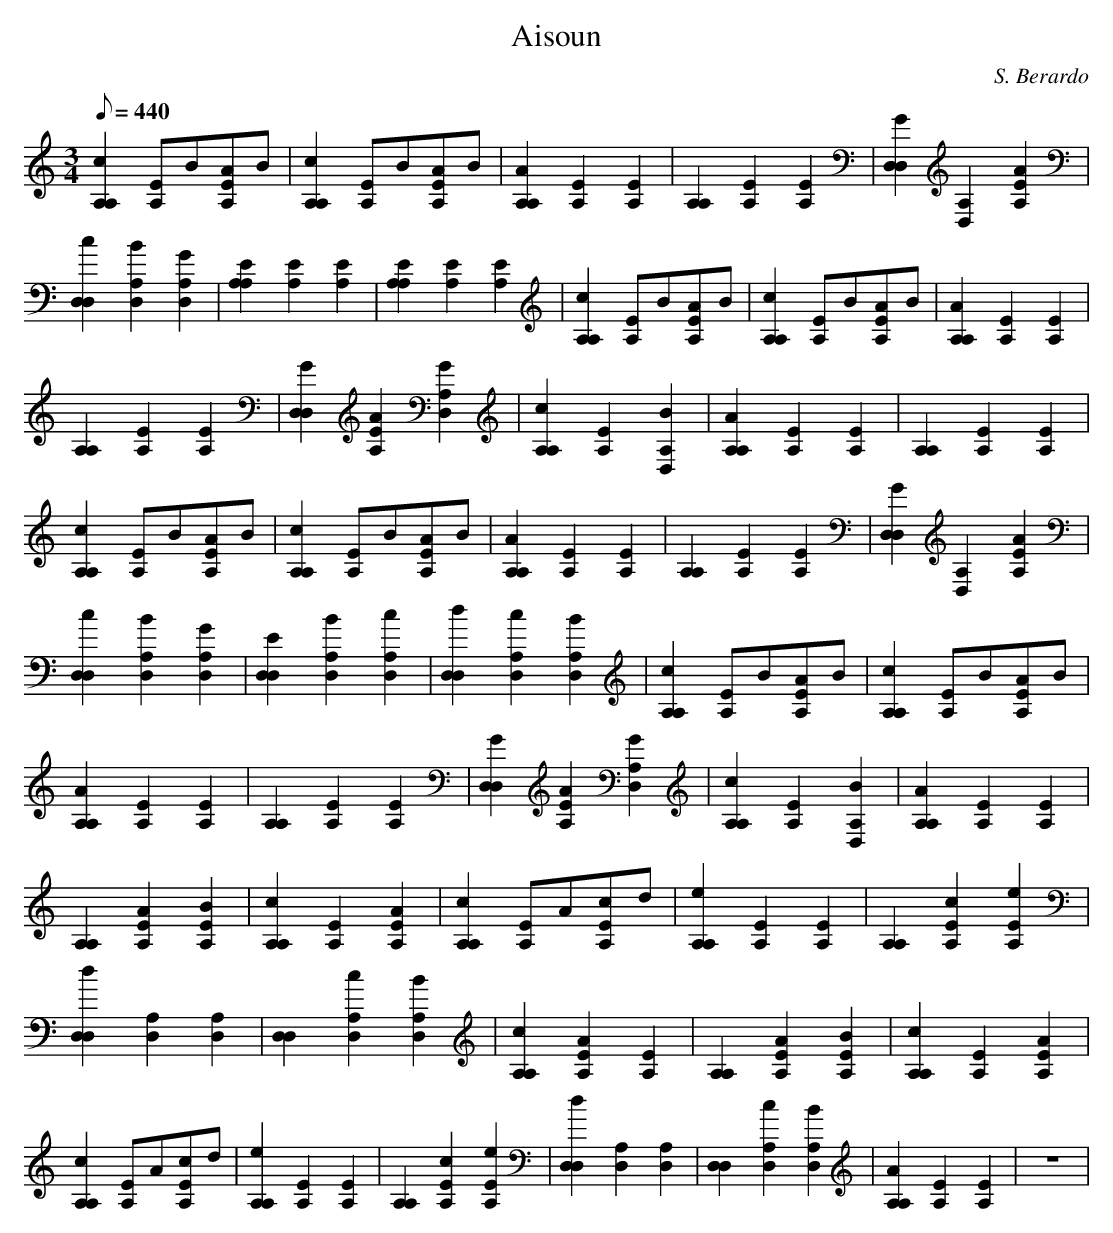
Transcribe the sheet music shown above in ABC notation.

X:1
T:Aisoun
C:S. Berardo
M:3/4
L:1/8
Q:440
K:C
[A,2c2A,2][A,E]B[EAA,]B|[A,2c2A,2][A,E]B[EAA,]B|[A,2A2A,2][A,2E2][A,2E2]|[A,2A,2][A,2E2][A,2E2]|[G2D,2D,2][A,2D,2][E2A2A,2]|[c2D,2D,2][A,2B2D,2][A,2G2D,2]| \
[A,2E2A,2][A,2E2][A,2E2]|[A,2E2A,2][A,2E2][A,2E2]|[A,2c2A,2][A,E]B[EAA,]B|[A,2c2A,2][A,E]B[EAA,]B|[A,2A2A,2][A,2E2][A,2E2]|[A,2A,2][A,2E2][A,2E2]|[G2D,2D,2][E2A2A,2][A,2G2D,2]| \
[A,2c2A,2][A,2E2][A,2B2D,2]|[A,2A2A,2][A,2E2][A,2E2]|[A,2A,2][A,2E2][A,2E2]|[A,2c2A,2][A,E]B[EAA,]B|[A,2c2A,2][A,E]B[EAA,]B|[A,2A2A,2][A,2E2][A,2E2]| \
[A,2A,2][A,2E2][A,2E2]|[G2D,2D,2][A,2D,2][E2A2A,2]|[c2D,2D,2][A,2B2D,2][A,2G2D,2]|[E2D,2D,2][A,2B2D,2][A,2c2D,2]|[d2D,2D,2][A,2c2D,2][A,2B2D,2]|[A,2c2A,2][A,E]B[EAA,]B| \
[A,2c2A,2][A,E]B[EAA,]B|[A,2A2A,2][A,2E2][A,2E2]|[A,2A,2][A,2E2][A,2E2]|[G2D,2D,2][E2A2A,2][A,2G2D,2]|[A,2c2A,2][A,2E2][A,2B2D,2]|[A,2A2A,2][A,2E2][A,2E2]| \
[A,2A,2][E2A2A,2][E2B2A,2]|[A,2c2A,2][A,2E2][E2A2A,2]|[A,2c2A,2][A,E]A[EcA,]d|[A,2e2A,2][A,2E2][A,2E2]|[A,2A,2][E2c2A,2][E2e2A,2]|[d2D,2D,2][A,2D,2][A,2D,2]| \
[D,2D,2][A,2c2D,2][A,2B2D,2]|[A,2c2A,2][E2A2A,2][A,2E2]|[A,2A,2][E2A2A,2][E2B2A,2]|[A,2c2A,2][A,2E2][E2A2A,2]|[A,2c2A,2][A,E]A[EcA,]d|[A,2e2A,2][A,2E2][A,2E2]| \
[A,2A,2][E2c2A,2][E2e2A,2]|[d2D,2D,2][A,2D,2][A,2D,2]|[D,2D,2][A,2c2D,2][A,2B2D,2]|[A,2A2A,2][A,2E2][A,2E2]|z6| \
